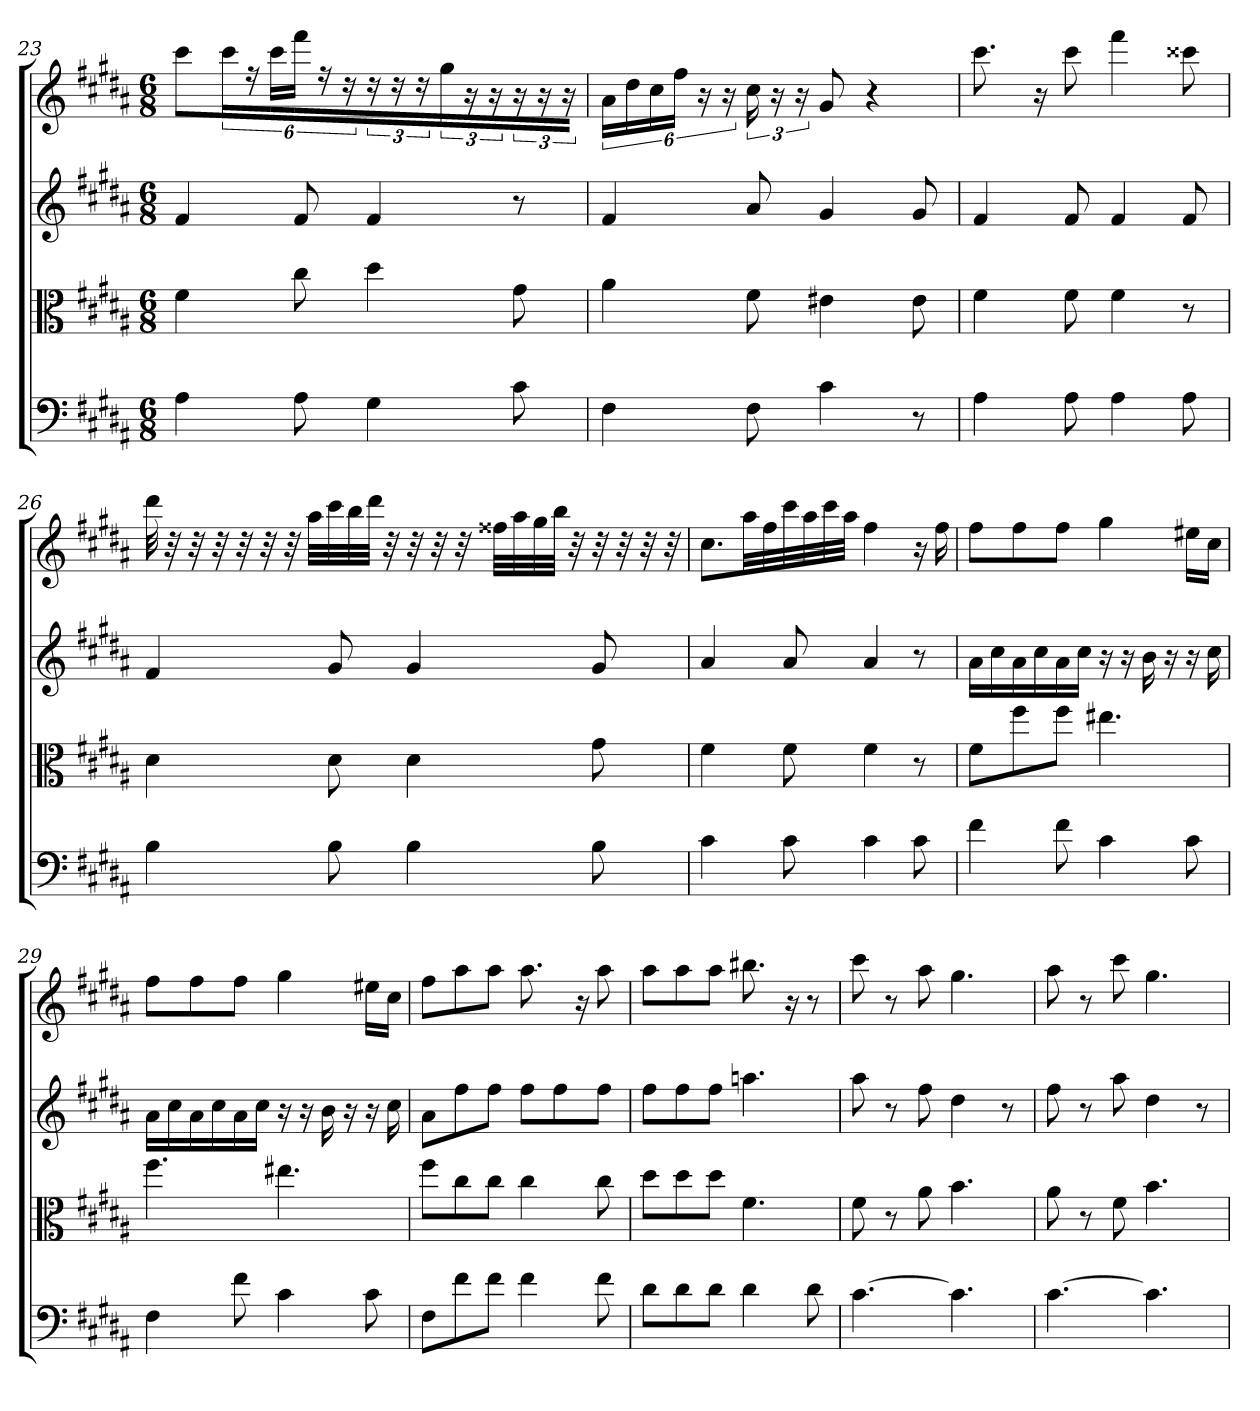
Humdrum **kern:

**kern	**kern	**kern	**kern
*part4	*part3	*part2	*part1
*staff4	*staff3	*staff2	*staff1
*clefF4	*clefC3	*clefG2	*clefG2
*k[f#c#g#d#a#]	*k[f#c#g#d#a#]	*k[f#c#g#d#a#]	*k[f#c#g#d#a#]
*B:	*B:	*B:	*B:
*M6/8	*M6/8	*M6/8	*M6/8
=23	=23	=23	=23
4A#	4f#	4f#	8ccc#\L
.	.	.	24ccc#\Jk
.	.	.	24r
.	.	.	24ccc#\LL
8A#	8cc#	8f#	24fff#\JJ
.	.	.	24r
.	.	.	24r
4G#	4dd#	4f#	24r
.	.	.	24r
.	.	.	24r
.	.	.	24gg#
.	.	.	24r
.	.	.	24r
8c#	8g#	8r	24r
.	.	.	24r
.	.	.	24r
=24	=24	=24	=24
4F#	4a#	4f#	24a#\LL
.	.	.	24dd#\
.	.	.	24cc#\
.	.	.	24ff#\JJ
.	.	.	24r
.	.	.	24r
8F#	8f#	8a#	24cc#
.	.	.	24r
.	.	.	24r
4c#	4e#X	4g#	8g#
.	.	.	4r
8r	8e#	8g#	.
=25	=25	=25	=25
4A#	4f#	4f#	8.ccc#
.	.	.	16r
8A#	8f#	8f#	8ccc#
4A#	4f#	4f#	4fff#
8A#	8r	8f#	8ccc##X
=26	=26	=26	=26
4B	4d#	4f#	32ddd#
.	.	.	32r
.	.	.	32r
.	.	.	32r
.	.	.	32r
.	.	.	32r
.	.	.	32r
.	.	.	32aa#\LLL
8B	8d#	8g#	32ccc#\
.	.	.	32bb\
.	.	.	32ddd#\JJJ
.	.	.	32r
4B	4d#	4g#	32r
.	.	.	32r
.	.	.	32r
.	.	.	32ff##X\LLL
.	.	.	32aa#\
.	.	.	32gg#\
.	.	.	32bb\JJJ
.	.	.	32r
8B	8g#	8g#	32r
.	.	.	32r
.	.	.	32r
.	.	.	32r
=27	=27	=27	=27
4c#	4f#	4a#	8.cc#\L
.	.	.	32aa#\LL
.	.	.	32ff#\
8c#	8f#	8a#	32ccc#\
.	.	.	32aa#\
.	.	.	32ccc#\
.	.	.	32aa#\JJJ
4c#	4f#	4a#	4ff#
8c#	8r	8r	16r
.	.	.	16ff#
=28	=28	=28	=28
4f#	8f#\L	16a#\LL	8ff#\L
.	.	16cc#\	.
.	8ff#\	16a#\	8ff#\
.	.	16cc#\	.
8f#	8ff#\J	16a#\	8ff#\J
.	.	16cc#\JJ	.
4c#	4.ee#X	16r	4gg#
.	.	16r	.
.	.	16b	.
.	.	16r	.
8c#	.	16r	16ee#X\LL
.	.	16cc#	16cc#\JJ
=29	=29	=29	=29
4F#	4.ff#	16a#\LL	8ff#\L
.	.	16cc#\	.
.	.	16a#\	8ff#\
.	.	16cc#\	.
8f#	.	16a#\	8ff#\J
.	.	16cc#\JJ	.
4c#	4.ee#X	16r	4gg#
.	.	16r	.
.	.	16b	.
.	.	16r	.
8c#	.	16r	16ee#X\LL
.	.	16cc#	16cc#\JJ
=30	=30	=30	=30
8F#\L	8ff#\L	8a#\L	8ff#\L
8f#\	8cc#\	8ff#\	8aa#\
8f#\J	8cc#\J	8ff#\J	8aa#\J
4f#	4cc#	8ff#\L	8.aa#
.	.	8ff#\	.
.	.	.	16r
8f#	8cc#	8ff#\J	8aa#
=31	=31	=31	=31
8d#\L	8dd#\L	8ff#\L	8aa#\L
8d#\	8dd#\	8ff#\	8aa#\
8d#\J	8dd#\J	8ff#\J	8aa#\J
4d#	4.f#	4.aan	8.bb#X
.	.	.	16r
8d#	.	.	8r
=32	=32	=32	=32
[4.c#	8f#	8aa#	8ccc#
.	8r	8r	8r
.	8a#	8ff#	8aa#
4.c#]	4.b	4dd#	4.gg#
.	.	8r	.
=33	=33	=33	=33
[4.c#	8a#	8ff#	8aa#
.	8r	8r	8r
.	8f#	8aa#	8ccc#
4.c#]	4.b	4dd#	4.gg#
.	.	8r	.
=	=	=	=
*-	*-	*-	*-
